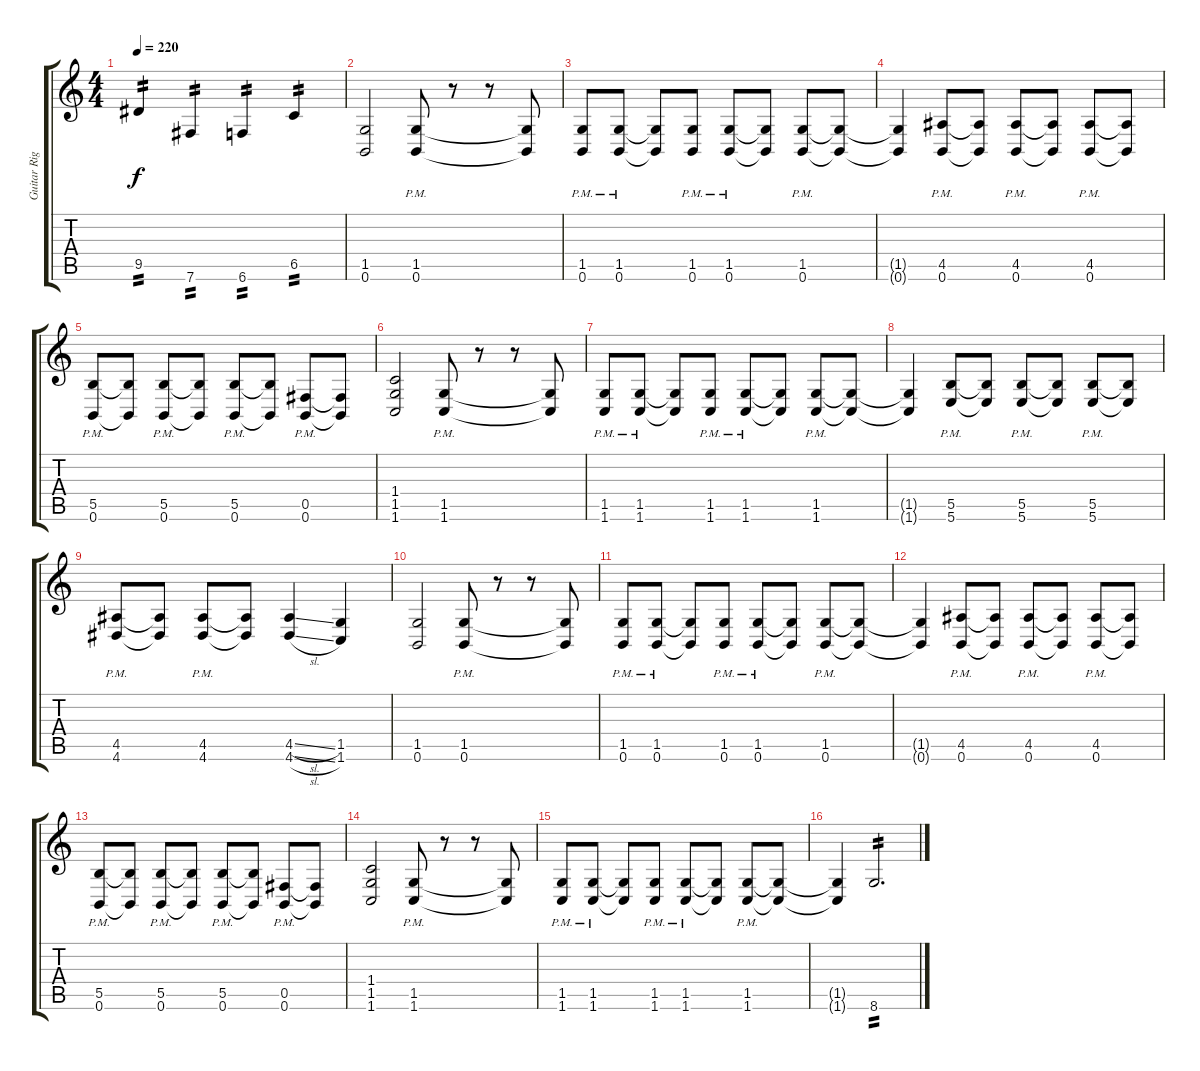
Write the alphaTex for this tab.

\track ("Guitar Right" "Guitar Rig") {instrument overdrivenguitar}
\staff {score tabs}
\tuning (Db4 Ab3 E3 B2 Gb2 B1) {hide}
\ts (4 4)
\tempo 220
\clef g2
\ks c
9.5.4{tp 2 dy f} 7.6.4{tp 2} 6.6.4{tp 2} 6.5.4{tp 2} |
(1.5 0.6).2 (1.5{pm} 0.6{pm}).8 r.8 r.8 (1.5{t} 0.6{t}).8 |
(1.5{pm} 0.6{pm}).8 (1.5{pm} 0.6{pm}).8 (1.5{t} 0.6{t}).8 (1.5{pm} 0.6{pm}).8 (1.5{pm} 0.6{pm}).8 (1.5{t} 0.6{t}).8 (1.5{pm} 0.6{pm}).8 (1.5{t} 0.6{t}).8 |
(1.5{t} 0.6{t}).4 (4.5{pm} 0.6{pm}).8 (4.5{t} 0.6{t}).8 (4.5{pm} 0.6{pm}).8 (4.5{t} 0.6{t}).8 (4.5{pm} 0.6{pm}).8 (4.5{t} 0.6{t}).8 |
(5.5{pm} 0.6{pm}).8 (5.5{t} 0.6{t}).8 (5.5{pm} 0.6{pm}).8 (5.5{t} 0.6{t}).8 (5.5{pm} 0.6{pm}).8 (5.5{t} 0.6{t}).8 (0.5{pm} 0.6{pm}).8 (0.5{t} 0.6{t}).8 |
(1.4 1.5 1.6).2 (1.5{pm} 1.6{pm}).8 r.8 r.8 (1.5{t} 1.6{t}).8 |
(1.5{pm} 1.6{pm}).8 (1.5{pm} 1.6{pm}).8 (1.5{t} 1.6{t}).8 (1.5{pm} 1.6{pm}).8 (1.5{pm} 1.6{pm}).8 (1.5{t} 1.6{t}).8 (1.5{pm} 1.6{pm}).8 (1.5{t} 1.6{t}).8 |
(1.5{t} 1.6{t}).4 (5.5{pm} 5.6{pm}).8 (5.5{t} 5.6{t}).8 (5.5{pm} 5.6{pm}).8 (5.5{t} 5.6{t}).8 (5.5{pm} 5.6{pm}).8 (5.5{t} 5.6{t}).8 |
(4.5{pm} 4.6{pm}).8 (4.5{t} 4.6{t}).8 (4.5{pm} 4.6{pm}).8 (4.5{t} 4.6{t}).8 (4.5{sl} 4.6{sl}).4 (1.5 1.6).4 |
(1.5 0.6).2 (1.5{pm} 0.6{pm}).8 r.8 r.8 (1.5{t} 0.6{t}).8 |
(1.5{pm} 0.6{pm}).8 (1.5{pm} 0.6{pm}).8 (1.5{t} 0.6{t}).8 (1.5{pm} 0.6{pm}).8 (1.5{pm} 0.6{pm}).8 (1.5{t} 0.6{t}).8 (1.5{pm} 0.6{pm}).8 (1.5{t} 0.6{t}).8 |
(1.5{t} 0.6{t}).4 (4.5{pm} 0.6{pm}).8 (4.5{t} 0.6{t}).8 (4.5{pm} 0.6{pm}).8 (4.5{t} 0.6{t}).8 (4.5{pm} 0.6{pm}).8 (4.5{t} 0.6{t}).8 |
(5.5{pm} 0.6{pm}).8 (5.5{t} 0.6{t}).8 (5.5{pm} 0.6{pm}).8 (5.5{t} 0.6{t}).8 (5.5{pm} 0.6{pm}).8 (5.5{t} 0.6{t}).8 (0.5{pm} 0.6{pm}).8 (0.5{t} 0.6{t}).8 |
(1.4 1.5 1.6).2 (1.5{pm} 1.6{pm}).8 r.8 r.8 (1.5{t} 1.6{t}).8 |
(1.5{pm} 1.6{pm}).8 (1.5{pm} 1.6{pm}).8 (1.5{t} 1.6{t}).8 (1.5{pm} 1.6{pm}).8 (1.5{pm} 1.6{pm}).8 (1.5{t} 1.6{t}).8 (1.5{pm} 1.6{pm}).8 (1.5{t} 1.6{t}).8 |
(1.5{t} 1.6{t}).4 8.6.2{d tp 2}
